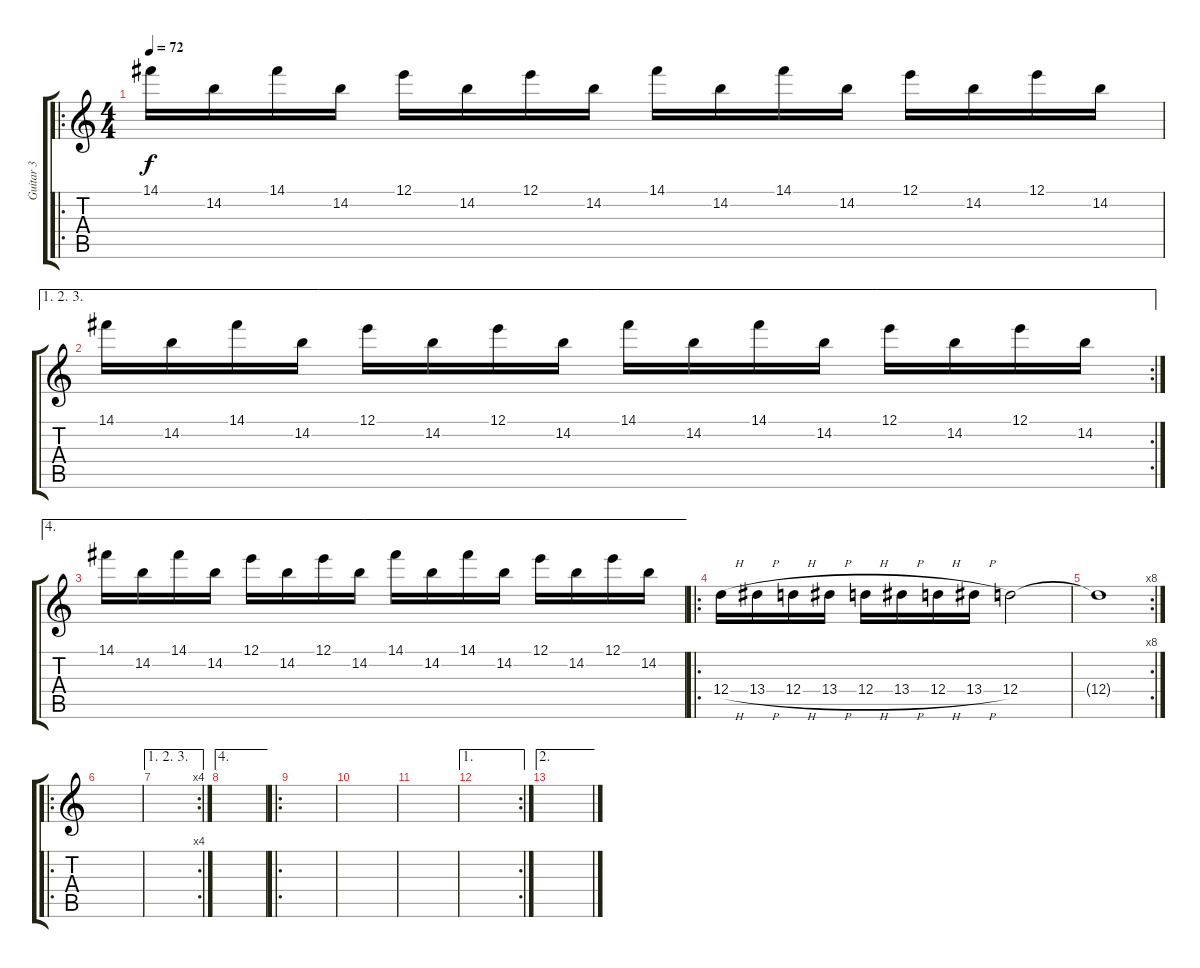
\track ("Guitar 3" "Guitar 3") {instrument overdrivenguitar}
\staff {score tabs}
\tuning (E4 A3 F3 D3 A2 D2) {hide}
\ro
\ts (4 4)
\tempo 72
\clef g2
\ks c
14.1.16{dy f volume 9 balance 5 instrument overdrivenguitar} 14.2.16 14.1.16 14.2.16 12.1.16 14.2.16 12.1.16 14.2.16 14.1.16 14.2.16 14.1.16 14.2.16 12.1.16 14.2.16 12.1.16 14.2.16 |
\ae (1 2 3)
\rc 2
14.1.16 14.2.16 14.1.16 14.2.16 12.1.16 14.2.16 12.1.16 14.2.16 14.1.16 14.2.16 14.1.16 14.2.16 12.1.16 14.2.16 12.1.16 14.2.16 |
\ae 4
14.1.16 14.2.16 14.1.16 14.2.16 12.1.16 14.2.16 12.1.16 14.2.16 14.1.16 14.2.16 14.1.16 14.2.16 12.1.16 14.2.16 12.1.16 14.2.16 |
\ro
12.4{h}.16 13.4{h}.16 12.4{h}.16 13.4{h}.16 12.4{h}.16 13.4{h}.16 12.4{h}.16 13.4{h}.16 12.4.2 |
\rc 8
12.4{t}.1 |
\ro
|
\ae (1 2 3)
\rc 4
|
\ae 4
|
\ro
|
|
|
\ae 1
\rc 2
|
\ae 2
